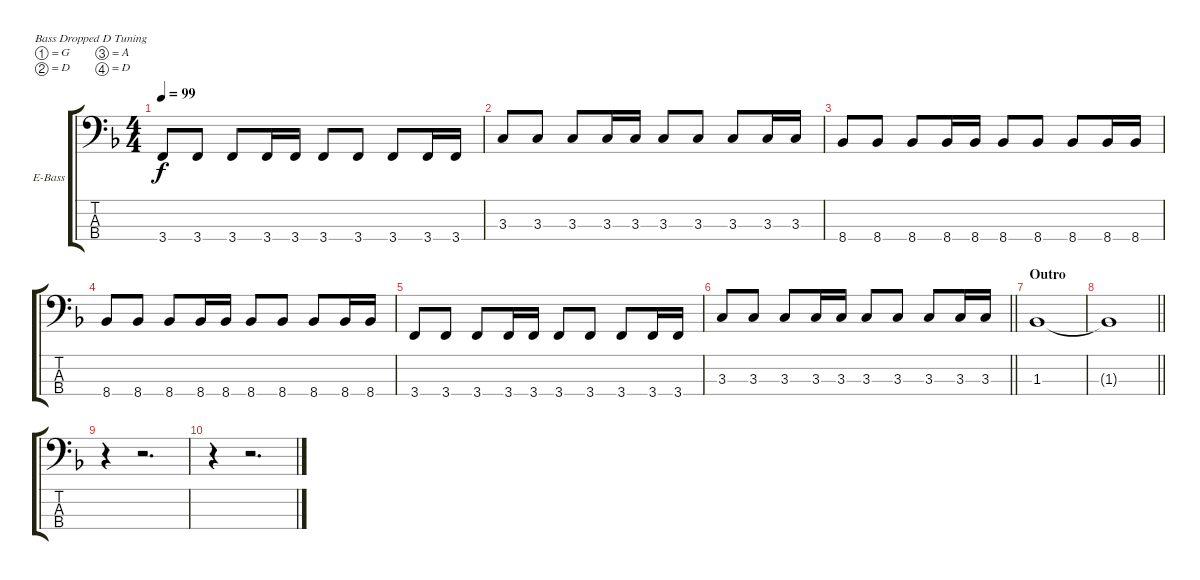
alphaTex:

\bracketExtendMode groupsimilarinstruments
\firstSystemTrackNameOrientation horizontal
\otherSystemsTrackNameOrientation horizontal
\track ("Bass - Jason McCaslin" "E-Bass") {instrument electricbassfinger}
\staff {score tabs}
\tuning (G2 D2 A1 D1)
\ts (4 4)
\tempo 99
\clef f4
\ks f
3.4.8{dy f} 3.4.8 3.4.8 3.4.16 3.4.16 3.4.8 3.4.8 3.4.8 3.4.16 3.4.16 |
3.3.8 3.3.8 3.3.8 3.3.16 3.3.16 3.3.8 3.3.8 3.3.8 3.3.16 3.3.16 |
8.4.8 8.4.8 8.4.8 8.4.16 8.4.16 8.4.8 8.4.8 8.4.8 8.4.16 8.4.16 |
8.4.8 8.4.8 8.4.8 8.4.16 8.4.16 8.4.8 8.4.8 8.4.8 8.4.16 8.4.16 |
3.4.8 3.4.8 3.4.8 3.4.16 3.4.16 3.4.8 3.4.8 3.4.8 3.4.16 3.4.16 |
\barLineRight lightlight
3.3.8 3.3.8 3.3.8 3.3.16 3.3.16 3.3.8 3.3.8 3.3.8 3.3.16 3.3.16 |
\section ("" "Outro")
1.3.1 |
\barLineRight lightlight
1.3{t}.1 |
r.4 r.2{d} |
r.4 r.2{d}
